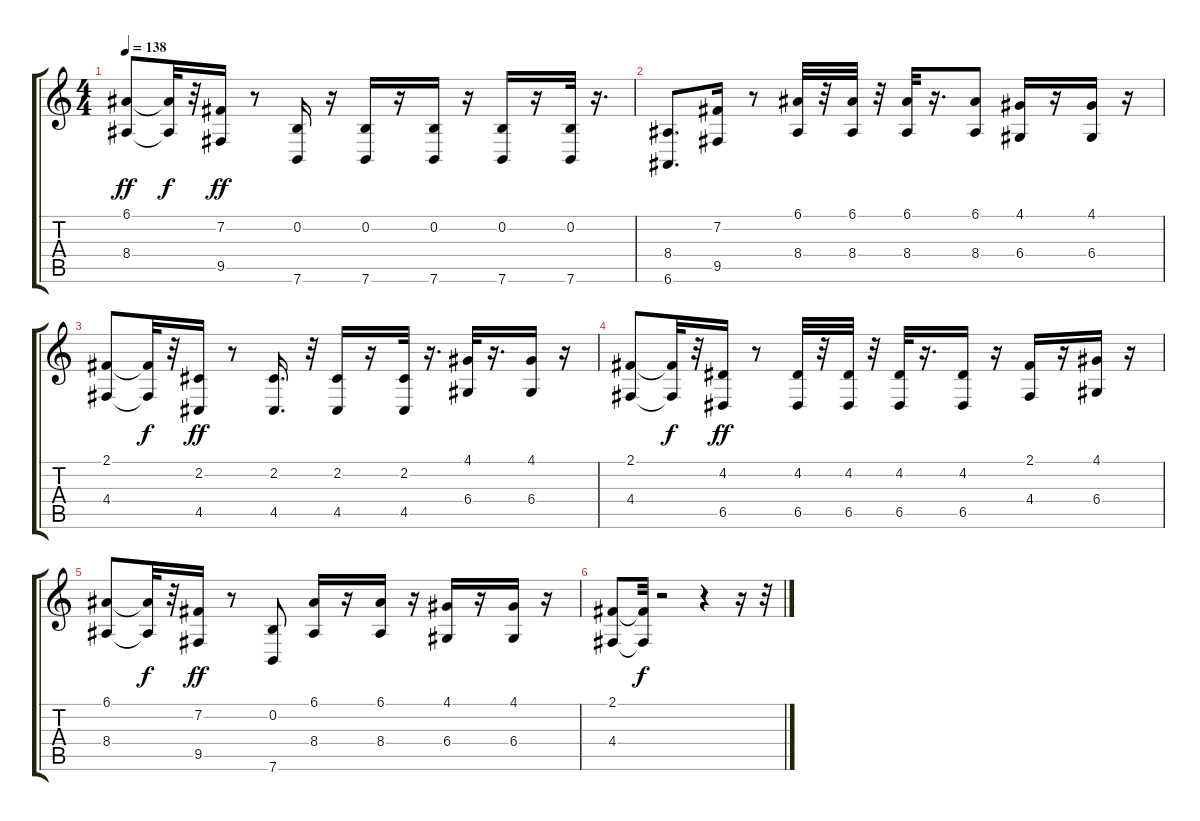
\track "" {instrument lead2sawtooth}
\staff {score tabs}
\tuning (E4 B3 G3 D3 A2 E2) {hide}
\ts (4 4)
\tempo 138
\clef g2
\ks c
(6.1 8.4).8{dy ff} (6.1{t} 8.4{t}).32{dy f} r.32 (7.2 9.5).16{dy ff} r.8 (0.2 7.6).16 r.16 (0.2 7.6).16 r.16 (0.2 7.6).16 r.16 (0.2 7.6).16 r.16 (0.2 7.6).32 r.16{d} |
(8.4 6.6).8{d} (7.2 9.5).16 r.8 (6.1 8.4).32 r.32 (6.1 8.4).32 r.32 (6.1 8.4).32 r.16{d} (6.1 8.4).8 (4.1 6.4).16 r.16 (4.1 6.4).16 r.16 |
(2.1 4.4).8 (2.1{t} 4.4{t}).32{dy f} r.32 (2.2 4.5).16{dy ff} r.8 (2.2 4.5).16{d} r.32 (2.2 4.5).16 r.16 (2.2 4.5).32 r.16{d} (4.1 6.4).32 r.16{d} (4.1 6.4).16 r.16 |
(2.1 4.4).8 (2.1{t} 4.4{t}).32{dy f} r.32 (4.2 6.5).16{dy ff} r.8 (4.2 6.5).32 r.32 (4.2 6.5).32 r.32 (4.2 6.5).32 r.16{d} (4.2 6.5).16 r.16 (2.1 4.4).16 r.16 (4.1 6.4).16 r.16 |
(6.1 8.4).8 (6.1{t} 8.4{t}).32{dy f} r.32 (7.2 9.5).16{dy ff} r.8 (0.2 7.6).8 (6.1 8.4).16 r.16 (6.1 8.4).16 r.16 (4.1 6.4).16 r.16 (4.1 6.4).16 r.16 |
(2.1 4.4).8 (2.1{t} 4.4{t}).32{dy f} r.2 r.4 r.16 r.32
